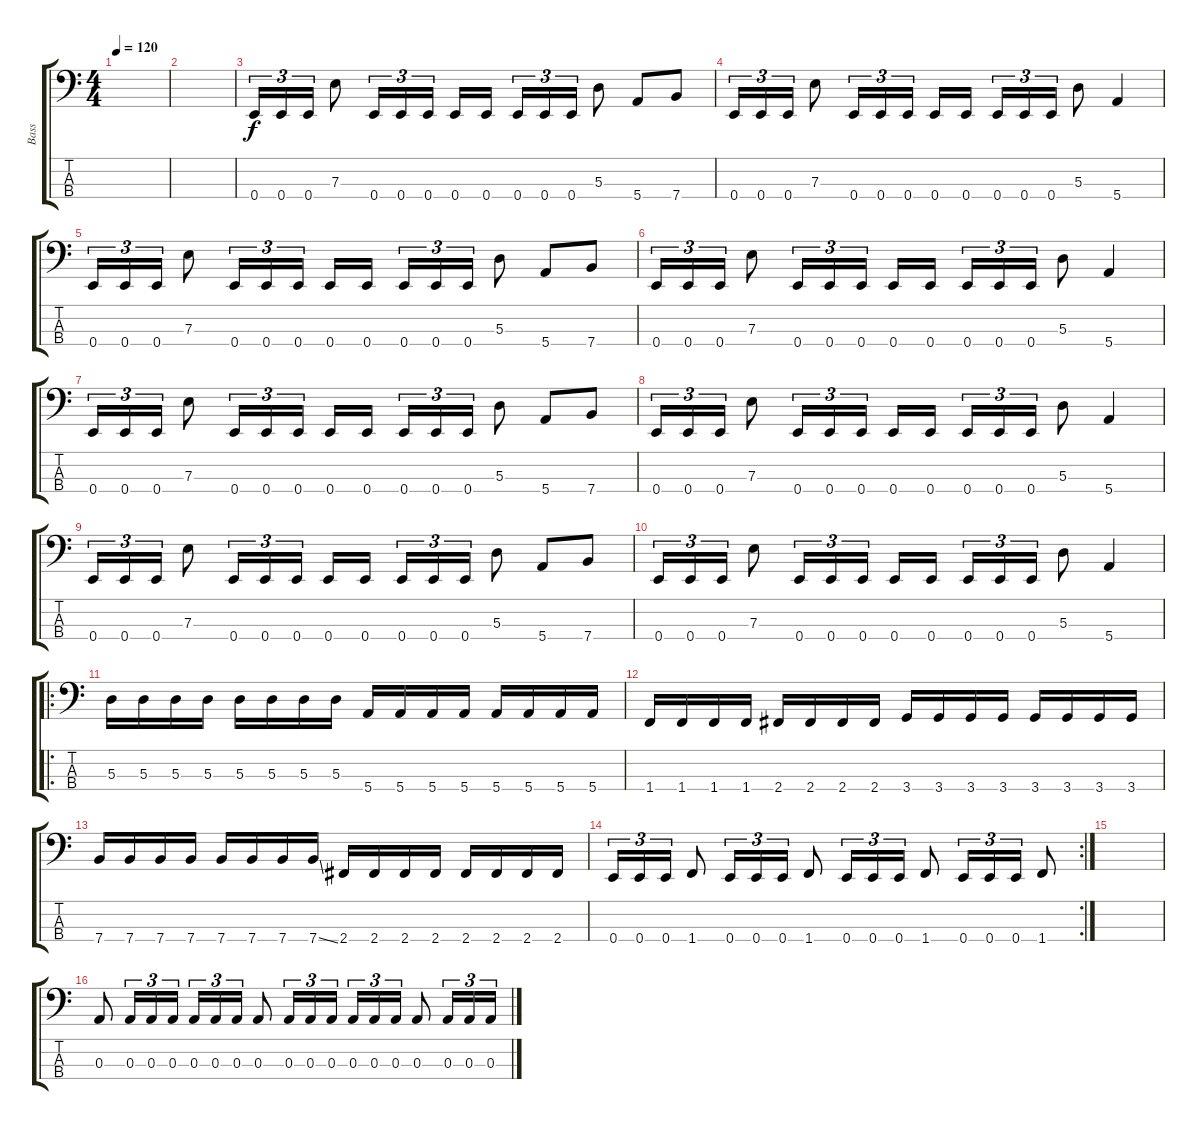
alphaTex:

\track ("Bass" "Bass") {instrument electricbasspick}
\staff {score tabs}
\tuning (G2 D2 A1 E1) {hide}
\ts (4 4)
\tempo 120
\clef f4
\ks c
|
|
0.4.16{tu (3 2)} 0.4.16{tu (3 2)} 0.4.16{tu (3 2)} 7.3.8 0.4.16{tu (3 2)} 0.4.16{tu (3 2)} 0.4.16{tu (3 2)} 0.4.16 0.4.16 0.4.16{tu (3 2)} 0.4.16{tu (3 2)} 0.4.16{tu (3 2)} 5.3.8 5.4.8 7.4.8 |
0.4.16{tu (3 2)} 0.4.16{tu (3 2)} 0.4.16{tu (3 2)} 7.3.8 0.4.16{tu (3 2)} 0.4.16{tu (3 2)} 0.4.16{tu (3 2)} 0.4.16 0.4.16 0.4.16{tu (3 2)} 0.4.16{tu (3 2)} 0.4.16{tu (3 2)} 5.3.8 5.4.4 |
0.4.16{tu (3 2)} 0.4.16{tu (3 2)} 0.4.16{tu (3 2)} 7.3.8 0.4.16{tu (3 2)} 0.4.16{tu (3 2)} 0.4.16{tu (3 2)} 0.4.16 0.4.16 0.4.16{tu (3 2)} 0.4.16{tu (3 2)} 0.4.16{tu (3 2)} 5.3.8 5.4.8 7.4.8 |
0.4.16{tu (3 2)} 0.4.16{tu (3 2)} 0.4.16{tu (3 2)} 7.3.8 0.4.16{tu (3 2)} 0.4.16{tu (3 2)} 0.4.16{tu (3 2)} 0.4.16 0.4.16 0.4.16{tu (3 2)} 0.4.16{tu (3 2)} 0.4.16{tu (3 2)} 5.3.8 5.4.4 |
0.4.16{tu (3 2)} 0.4.16{tu (3 2)} 0.4.16{tu (3 2)} 7.3.8 0.4.16{tu (3 2)} 0.4.16{tu (3 2)} 0.4.16{tu (3 2)} 0.4.16 0.4.16 0.4.16{tu (3 2)} 0.4.16{tu (3 2)} 0.4.16{tu (3 2)} 5.3.8 5.4.8 7.4.8 |
0.4.16{tu (3 2)} 0.4.16{tu (3 2)} 0.4.16{tu (3 2)} 7.3.8 0.4.16{tu (3 2)} 0.4.16{tu (3 2)} 0.4.16{tu (3 2)} 0.4.16 0.4.16 0.4.16{tu (3 2)} 0.4.16{tu (3 2)} 0.4.16{tu (3 2)} 5.3.8 5.4.4 |
0.4.16{tu (3 2)} 0.4.16{tu (3 2)} 0.4.16{tu (3 2)} 7.3.8 0.4.16{tu (3 2)} 0.4.16{tu (3 2)} 0.4.16{tu (3 2)} 0.4.16 0.4.16 0.4.16{tu (3 2)} 0.4.16{tu (3 2)} 0.4.16{tu (3 2)} 5.3.8 5.4.8 7.4.8 |
0.4.16{tu (3 2)} 0.4.16{tu (3 2)} 0.4.16{tu (3 2)} 7.3.8 0.4.16{tu (3 2)} 0.4.16{tu (3 2)} 0.4.16{tu (3 2)} 0.4.16 0.4.16 0.4.16{tu (3 2)} 0.4.16{tu (3 2)} 0.4.16{tu (3 2)} 5.3.8 5.4.4 |
\ro
5.3.16 5.3.16 5.3.16 5.3.16 5.3.16 5.3.16 5.3.16 5.3.16 5.4.16 5.4.16 5.4.16 5.4.16 5.4.16 5.4.16 5.4.16 5.4.16 |
1.4.16 1.4.16 1.4.16 1.4.16 2.4.16 2.4.16 2.4.16 2.4.16 3.4.16 3.4.16 3.4.16 3.4.16 3.4.16 3.4.16 3.4.16 3.4.16 |
7.4.16 7.4.16 7.4.16 7.4.16 7.4.16 7.4.16 7.4.16 7.4{ss}.16 2.4.16 2.4.16 2.4.16 2.4.16 2.4.16 2.4.16 2.4.16 2.4.16 |
\rc 2
0.4.16{tu (3 2)} 0.4.16{tu (3 2)} 0.4.16{tu (3 2)} 1.4.8 0.4.16{tu (3 2)} 0.4.16{tu (3 2)} 0.4.16{tu (3 2)} 1.4.8 0.4.16{tu (3 2)} 0.4.16{tu (3 2)} 0.4.16{tu (3 2)} 1.4.8 0.4.16{tu (3 2)} 0.4.16{tu (3 2)} 0.4.16{tu (3 2)} 1.4.8 |
|
0.3.8 0.3.16{tu (3 2)} 0.3.16{tu (3 2)} 0.3.16{tu (3 2)} 0.3.16{tu (3 2)} 0.3.16{tu (3 2)} 0.3.16{tu (3 2)} 0.3.8 0.3.16{tu (3 2)} 0.3.16{tu (3 2)} 0.3.16{tu (3 2)} 0.3.16{tu (3 2)} 0.3.16{tu (3 2)} 0.3.16{tu (3 2)} 0.3.8 0.3.16{tu (3 2)} 0.3.16{tu (3 2)} 0.3.16{tu (3 2)}
